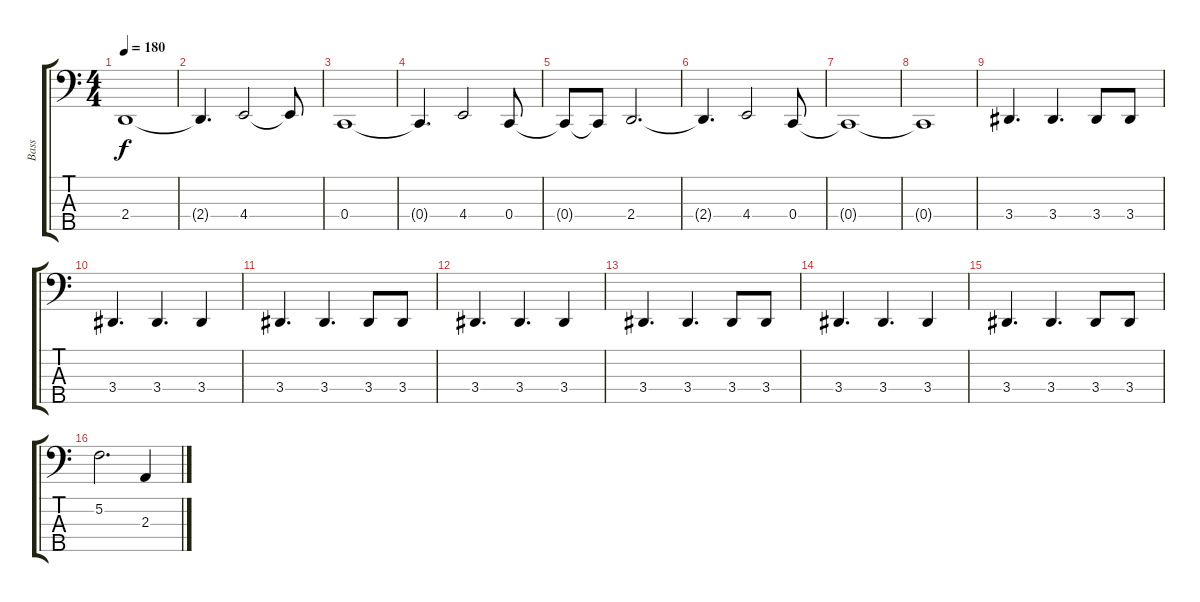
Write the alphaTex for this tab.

\track ("Bass" "Bass") {instrument electricbasspick}
\staff {score tabs}
\tuning (G2 C2 G1 C1 G0) {hide}
\ts (4 4)
\tempo 180
\clef f4
\ks c
2.4.1{dy f} |
2.4{t}.4{d} 4.4.2 4.4{t}.8 |
0.4.1 |
0.4{t}.4{d} 4.4.2 0.4.8 |
0.4{t}.8 0.4{t}.8 2.4.2{d} |
2.4{t}.4{d} 4.4.2 0.4.8 |
0.4{t}.1 |
0.4{t}.1 |
3.4.4{d} 3.4.4{d} 3.4.8 3.4.8 |
3.4.4{d} 3.4.4{d} 3.4.4 |
3.4.4{d} 3.4.4{d} 3.4.8 3.4.8 |
3.4.4{d} 3.4.4{d} 3.4.4 |
3.4.4{d} 3.4.4{d} 3.4.8 3.4.8 |
3.4.4{d} 3.4.4{d} 3.4.4 |
3.4.4{d} 3.4.4{d} 3.4.8 3.4.8 |
5.2.2{d} 2.3.4
